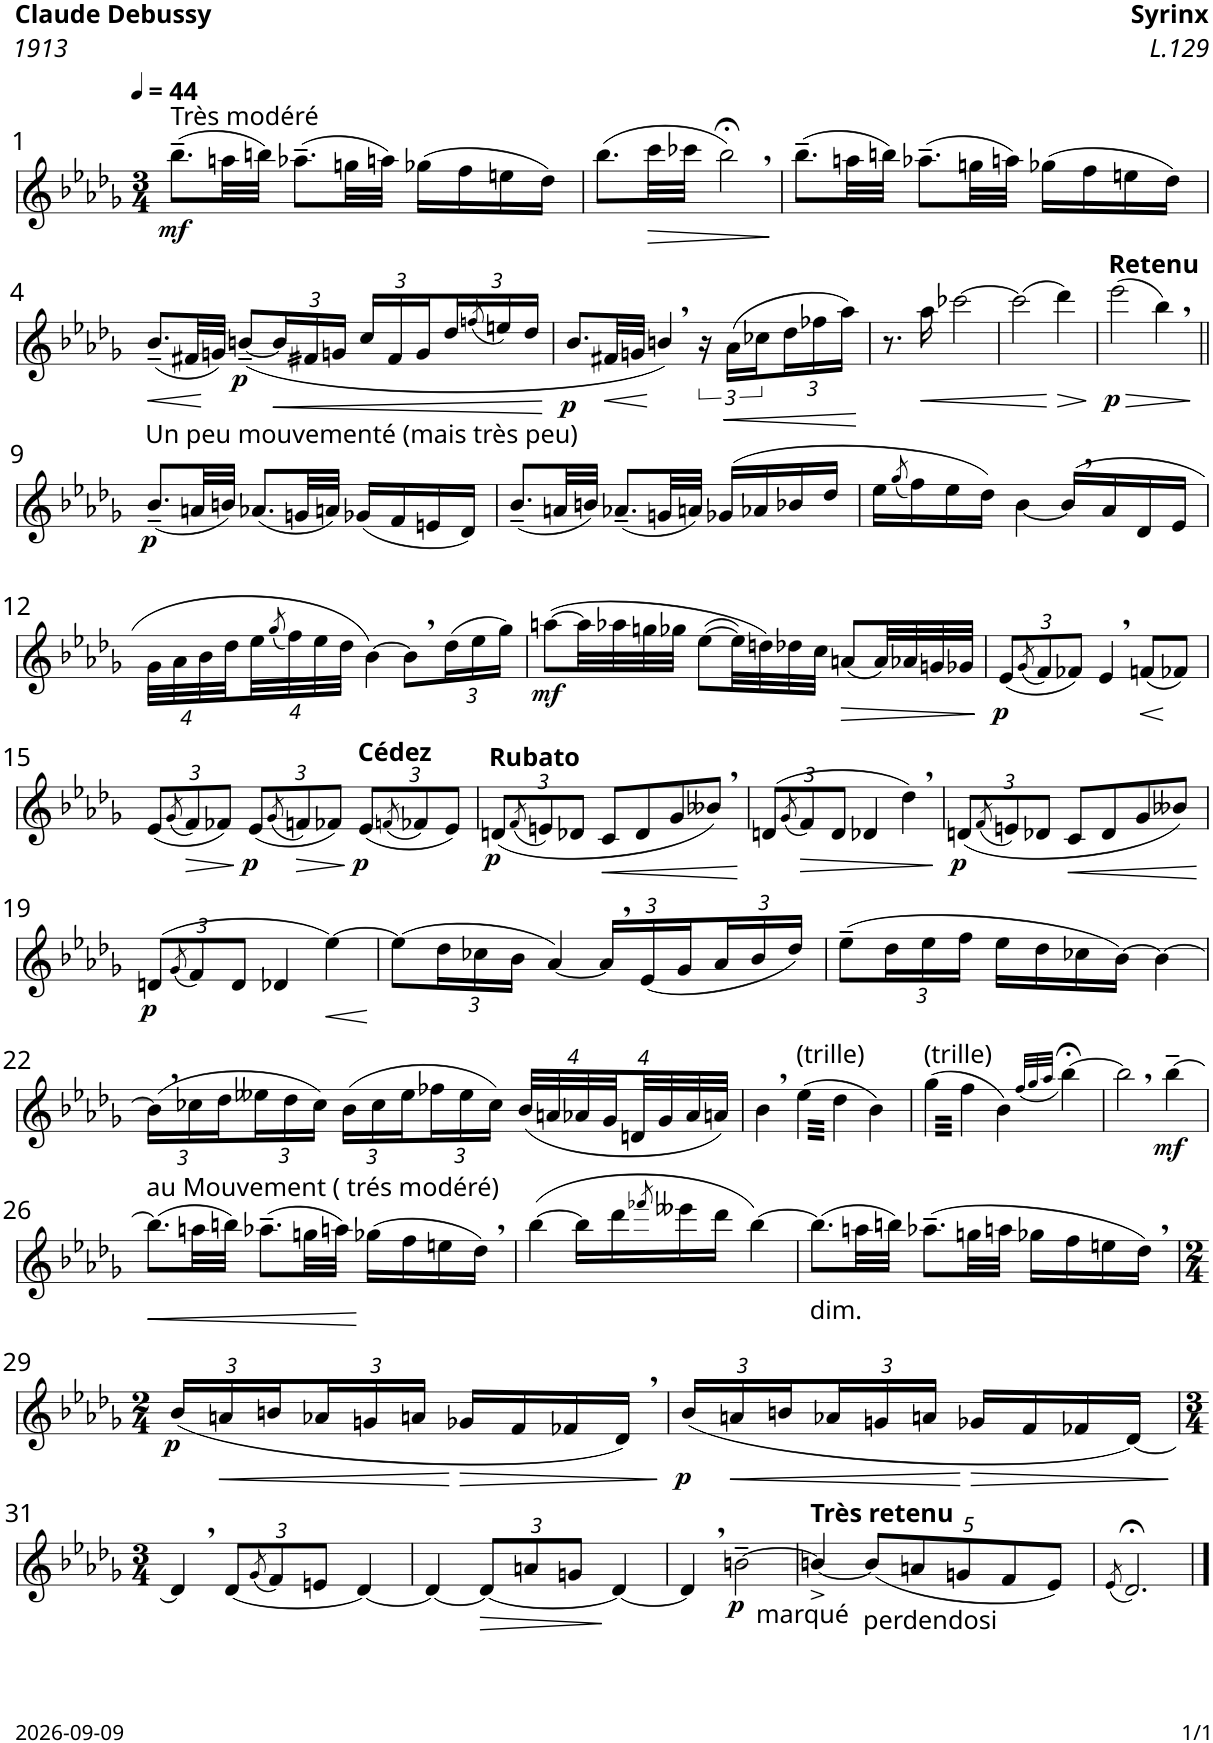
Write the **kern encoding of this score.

**kern	**dynam
*part1	*part1
*staff1	*staff1
*I"Flûte	*
*I'Fl.	*
*clefG2	*
*k[b-e-a-d-g-]	*
*M3/4	*
*MM44	*
=1	=1
!LO:TX:a:t=Très modéré	!
!	!LO:DY:b
(>8.bb-~\L	mf
32aan\LL	.
32bbn\JJJ)	.
(>8.aa-X~\L	.
32ggn\LL	.
32aan\JJJ)	.
(16gg-X\LL	.
16ff\	.
16een\	.
16dd-\JJ)	.
=2	=2
(8.bb-\L	.
!	!LO:HP:b
32ccc\LL	>
32ccc-X\JJJ	.
2bb-;<,\)	.
.	]
=3	=3
(8.bb-~\L	.
32aan\LL	.
32bbn\JJJ)	.
(8.aa-X~\L	.
32ggn\LL	.
32aan\JJJ)	.
(16gg-X\LL	.
16ff\	.
16een\	.
16dd-\JJ)	.
!!LO:LB:g=z
=4	=4
!	!LO:HP:b
(8.b-~/L	<
32f#X/LL	.
32gn/JJJ)	[
!	!LO:DY:b
([8bn~/L	p
*Xbrackettup	*
!	!LO:HP:b
24b/L]	<
24fn/	.
24gn/JJ	.
24cc/LL	.
24f/	.
24g/	.
24dd-/	.
(8qffn/	.
24een/)	.
24dd-/JJ	.
.	[
=5	=5
!	!LO:DY:b
8.b-/L	p
!	!LO:HP:b
32f#X/LL	<
32gn/JJJ	.
4bn,/)	[
*brackettup	*
24r	.
!	!LO:HP:b
(24a-\LL	<
24cc-X\	.
*Xbrackettup	*
24dd-\	.
24ff-X\	.
24aa-\JJ)	.
.	[
=6	=6
8.r	.
!	!LO:HP:b
16aa-\	<
[2ccc-X\	.
=7	=7
(>2ccc-\]	.
!	!LO:HP:n=1:b
4ddd-\)	[ >
.	]
=8	=8
!LO:TX:a:B:t=Retenu	!
!	!LO:HP:b
!	!LO:DY:n=1:b
(2eee-\	> p
4bb-,\)	.
.	]
!!LO:LB:g=z
=9||	=9||
!LO:TX:a:t=Un peu mouvementé (mais très peu)	!
!	!LO:DY:b
(8.b-~/L	p
32an/LL	.
32bn/JJJ)	.
(8.a-X/L	.
32gn/LL	.
32an/JJJ)	.
(16g-X/LL	.
16f/	.
16en/	.
16d-/JJ)	.
=10	=10
(8.b-~/L	.
32an/LL	.
32bn/JJJ)	.
(8.a-X~/L	.
32gn/LL	.
32an/JJJ)	.
(16g-X/LL	.
16a-X/	.
16b-X/	.
16dd-/JJ	.
=11	=11
16ee-\LL	.
(8qgg-/	.
16ff\)	.
16ee-\	.
16dd-\JJ)	.
[<4b-\	.
(>16b-,/LL]	.
16a-/	.
16d-/	.
16e-/JJ	.
!!LO:LB:g=z
=12	=12
32g-\LLL	.
32a-\	.
32b-\	.
32dd-\	.
32ee-\	.
(8qgg-/	.
32ff\)	.
32ee-\	.
32dd-\JJJ	.
[4b-\)	.
8b-,\L]	.
(24dd-\L	.
24ee-\	.
24gg-\JJ)	.
=13	=13
!	!LO:DY:b
(>[8aan\L	mf
32aa\LL]	.
32aa-X\	.
32ggn\	.
32gg-X\JJJ	.
(>[8ee-\L	.
32ee-\LL])	.
32ddn\)	.
32dd-X\	.
32cc\JJJ	.
!	!LO:HP:b
(<8an/L	>
32a/LL)	.
32a-X/	.
32gn/	.
32g-X/JJJ	.
.	]
=14	=14
!	!LO:DY:b
(<12e-/L	p
(8qg-/	.
12f/)	.
12f-X/J)	.
4e-,/	.
!	!LO:HP:b
(<8fn/L	<
8f-X/J)	[
!!LO:LB:g=z
=15	=15
(<12e-/L	.
(8qg-/	.
12f/)	.
12f-X/J)	.
!	!LO:DY:b
(<12e-/L	p
(8qg-/	.
12fn/)	.
12f-X/J)	.
!LO:TX:a:B:t=Cédez	!
!	!LO:DY:b
(12e-/L	p
(8qfn/	.
12f-X/)	.
12e-/J)	.
=16	=16
!LO:TX:a:B:t=Rubato	!
!	!LO:DY:b
(12dn/L	p
(8qf/	.
12en/)	.
12d-X/J	.
!	!LO:HP:b
8c/L	<
8d-/	.
8g-/	.
8b--X,/J)	.
.	[
=17	=17
(12dn/L	.
(8qg-/	.
12f/)	.
12d/J	.
4d-X/	.
4dd-,\)	.
=18	=18
!	!LO:DY:b
(12dn/L	p
(8qf/	.
12en/)	.
12d-X/J	.
!	!LO:HP:b
8c/L	<
8d-/	.
8g-/	.
8b--X/J)	.
.	[
!!LO:LB:g=z
=19	=19
!	!LO:DY:b
(>12dn/L	p
(8qg-/	.
12f/)	.
12d/J	.
4d-X/	.
!	!LO:HP:b
[4ee-\)	<
.	[
=20	=20
(>8ee-\L]	.
24dd-\L	.
24cc-X\	.
24b-\JJ	.
[4a-/)	.
24a-,/LL]	.
(24e-/	.
24g-/	.
24a-/	.
24b-/	.
24dd-/JJ)	.
=21	=21
(8ee-~\L	.
24dd-\L	.
24ee-\	.
24ff\JJ	.
16ee-\LL	.
16dd-\	.
16cc-X\	.
[16b-\JJ)	.
4b-\_	.
!!LO:LB:g=z
=22	=22
(24b-,\LL]	.
24cc-X\	.
24dd-\	.
24ee--X\	.
24dd-\	.
24cc-\JJ)	.
(24b-\LL	.
24cc-\	.
24ee--\	.
24ff-X\	.
24ee--\	.
24cc-\JJ)	.
(32b-/LLL	.
32an/	.
32a-X/	.
32g-/	.
32dn/	.
32g-/	.
32a-/	.
32an/JJJ)	.
=23	=23
4b-,\	.
*brackettup	*
!LO:TX:a:t=(trille)	!
*tremolo	*
(64ee-\LLLL	.
64dd-\	.
64ee-\	.
64dd-\	.
64ee-\	.
64dd-\	.
64ee-\	.
64dd-\	.
64ee-\	.
64dd-\	.
64ee-\	.
64dd-\	.
64ee-\	.
64dd-\	.
64ee-\	.
64dd-\JJJJ	.
*Xtremolo	*
4b-\)	.
.	.
.	.
.	.
.	.
.	.
.	.
.	.
=24	=24
!LO:TX:a:t=(trille)	!
*tremolo	*
(64gg-\LLLL	.
64ff\	.
64gg-\	.
64ff\	.
64gg-\	.
64ff\	.
64gg-\	.
64ff\	.
64gg-\	.
64ff\	.
64gg-\	.
64ff\	.
64gg-\	.
64ff\	.
64gg-\	.
64ff\JJJJ	.
*Xtremolo	*
4b-\)	.
.	.
.	.
.	.
.	.
.	.
.	.
.	.
(32qff/LLL	.
32qgg-/	.
32qaa-/JJJ	.
[4bb-;<\)	.
=25	=25
2bb-,\]	.
!	!LO:DY:b
[4bb-~\	mf
!!LO:LB:g=z
=26	=26
!LO:TX:a:t=au Mouvement ( trés modéré)	!
!	!LO:HP:b
(>8.bb-\L]	<
32aan\LL	.
32bbn\JJJ)	.
(>8.aa-X~\L	.
32ggn\LL	.
32aan\JJJ)	.
(16gg-X\LL	[
16ff\	.
16een\	.
16dd-,\JJ)	.
=27	=27
([4bb-\	.
16bb-\LL]	.
16ddd-\	.
8qfff-X/	.
16eee--X\	.
16ddd-\JJ	.
[4bb-\)	.
=28	=28
!LO:TX:b:t=dim.	!
(8.bb-\L]	.
32aan\LL	.
32bbn\JJJ)	.
(8.aa-X~\L	.
32ggn\LL	.
32aan\JJJ	.
16gg-X\LL	.
16ff\	.
16een\	.
16dd-,\JJ)	.
!!LO:LB:g=z
=29	=29
*M2/4	*
*Xbrackettup	*
!	!LO:DY:b
(24b-/LL	p
!	!LO:HP:b
24an/	<
24bn/	.
24a-X/	.
24gn/	.
24an/JJ	.
!	!LO:HP:n=1:b
16g-X/LL	[ >
16f/	.
16f-X/	.
16d-,/JJ)	.
.	]
=30	=30
!	!LO:DY:b
(24b-/LL	p
!	!LO:HP:b
24an/	<
24bn/	.
24a-X/	.
24gn/	.
24an/JJ	.
!	!LO:HP:n=1:b
16g-X/LL	[ >
16f/	.
16f-X/	.
[16d-/JJ)	.
.	]
!!LO:LB:g=z
=31	=31
*M3/4	*
4d-,/]	.
[12d-/L	.
(8qg-/	.
12f/)	.
12en/J	.
4d-/_	.
=32	=32
4d-/_	.
!	!LO:HP:b
12d-/L_	>
12an/	.
12gn/J	.
4d-/_	]
=33	=33
4d-,/]	.
!LO:TX:b:t=marqué	!
!	!LO:DY:b
[2bn~\	p
=34	=34
!LO:TX:a:B:t=Très retenu	!
4bn^/_	.
!LO:TX:b:t=perdendosi	!
(10b/L]	.
10an/	.
10gn/	.
10f/	.
10e-/J)	.
=35	=35
(8qe-/	.
2.d-;</)	.
==	==
*-	*-
